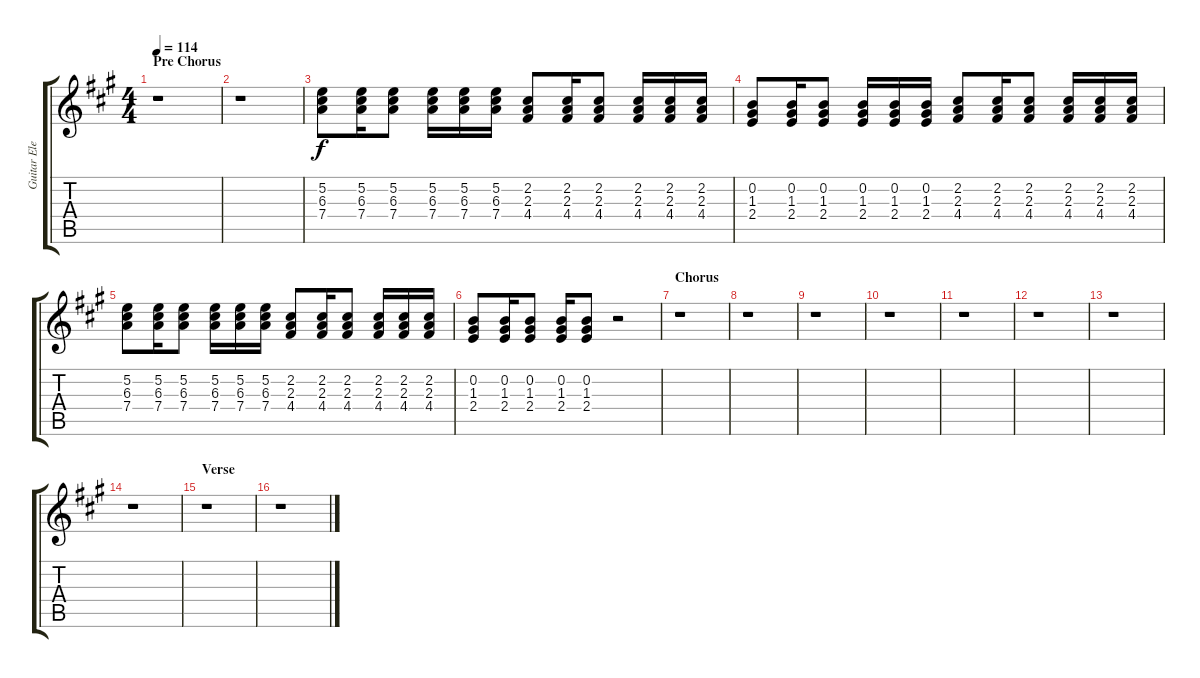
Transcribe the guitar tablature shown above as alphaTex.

\track ("Guitar Electric (clean)" "Guitar Ele") {instrument electricguitarclean}
\staff {score tabs}
\tuning (E4 B3 G3 D3 A2 E2) {hide}
\ts (4 4)
\section ("" "Pre Chorus")
\tempo 114
\clef g2
\ks a
r.1{dy f} |
r.1 |
(5.2 6.3 7.4).8 (5.2 6.3 7.4).16 (5.2 6.3 7.4).8 (5.2 6.3 7.4).16 (5.2 6.3 7.4).16 (5.2 6.3 7.4).16 (2.2 2.3 4.4).8 (2.2 2.3 4.4).16 (2.2 2.3 4.4).8 (2.2 2.3 4.4).16 (2.2 2.3 4.4).16 (2.2 2.3 4.4).16 |
(0.2 1.3 2.4).8 (0.2 1.3 2.4).16 (0.2 1.3 2.4).8 (0.2 1.3 2.4).16 (0.2 1.3 2.4).16 (0.2 1.3 2.4).16 (2.2 2.3 4.4).8 (2.2 2.3 4.4).16 (2.2 2.3 4.4).8 (2.2 2.3 4.4).16 (2.2 2.3 4.4).16 (2.2 2.3 4.4).16 |
(5.2 6.3 7.4).8 (5.2 6.3 7.4).16 (5.2 6.3 7.4).8 (5.2 6.3 7.4).16 (5.2 6.3 7.4).16 (5.2 6.3 7.4).16 (2.2 2.3 4.4).8 (2.2 2.3 4.4).16 (2.2 2.3 4.4).8 (2.2 2.3 4.4).16 (2.2 2.3 4.4).16 (2.2 2.3 4.4).16 |
(0.2 1.3 2.4).8 (0.2 1.3 2.4).16 (0.2 1.3 2.4).8 (0.2 1.3 2.4).16 (0.2 1.3 2.4).8 r.2 |
\section ("" "Chorus")
r.1 |
r.1 |
r.1 |
r.1 |
r.1 |
r.1 |
r.1 |
r.1 |
\section ("" "Verse")
r.1 |
r.1
